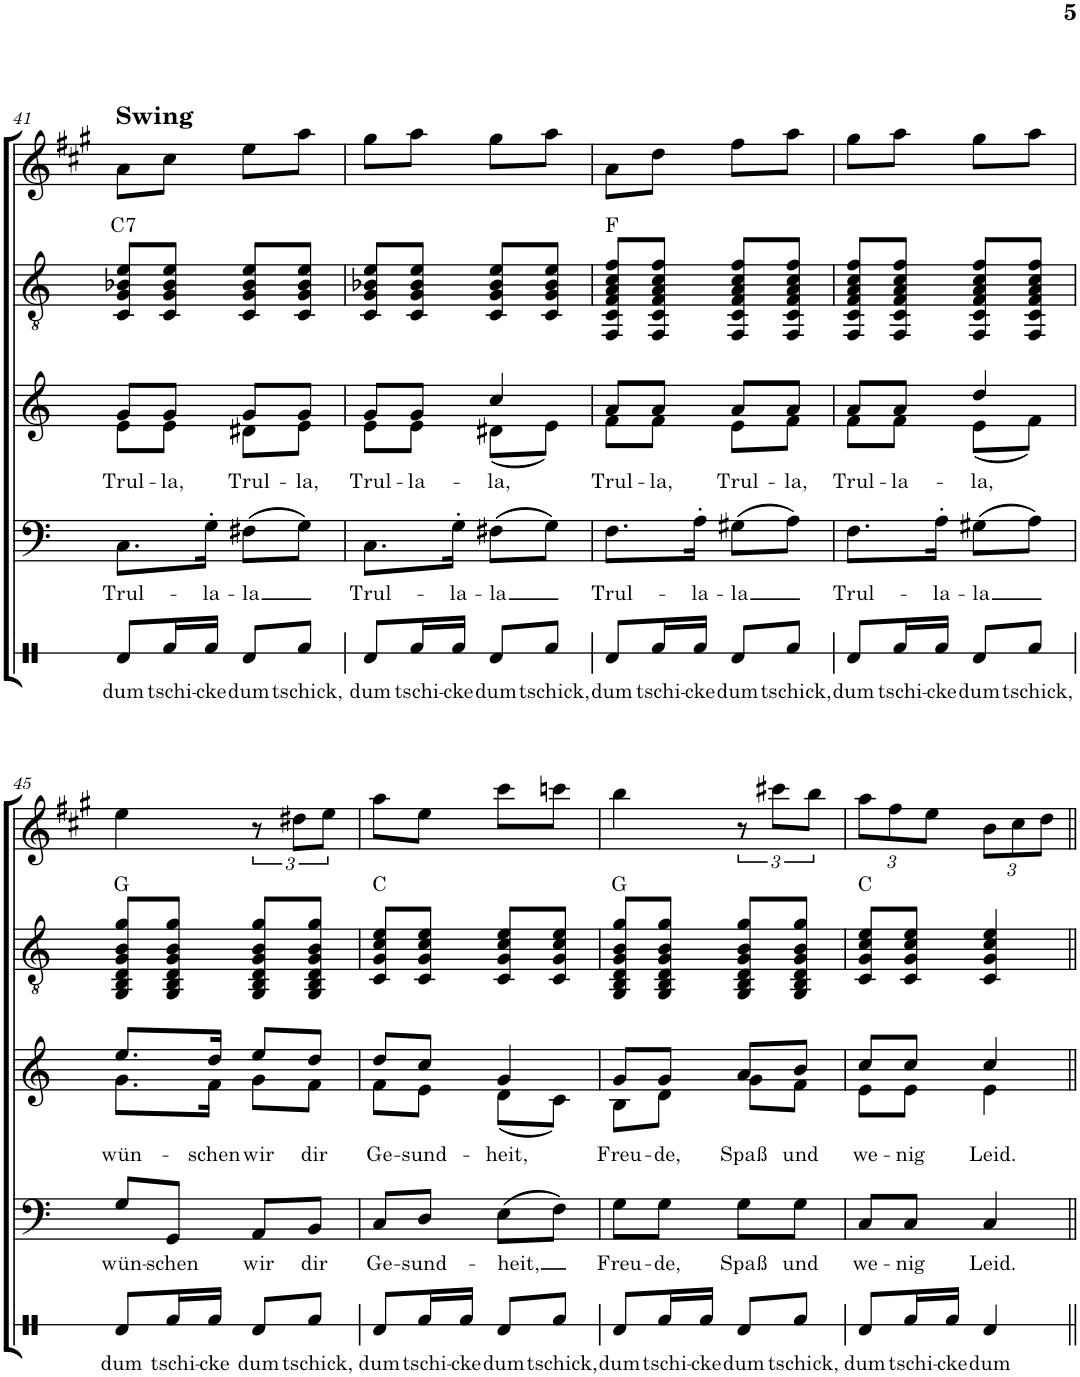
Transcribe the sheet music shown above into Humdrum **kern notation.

**kern	**text	**kern	**text	**kern	**text	**kern	**harte	**kern
*part5	*part5	*part4	*part4	*part3	*part3	*part2	*part2	*part1
*staff5	*staff5	*staff4	*staff4	*staff3	*staff3	*staff2	*	*staff1
*I"Holzblöcke	*	*I"Männer	*	*I"Frauen	*	*I"Akustische Gitarre	*	*I"Altsaxophon
*	*	*	*	*	*	*I'Ac Gtr	*	*I'A Sax
!!LO:PB:g=z
*clefX	*	*clefF4	*	*clefG2	*	*clefGv2	*	*clefG2
*	*	*	*	*	*	*	*	*Trd5c9
*k[]	*	*k[]	*	*k[]	*	*k[]	*	*k[f#c#g#]
*M2/4	*	*M2/4	*	*M2/4	*	*M2/4	*	*M2/4
=41	=41	=41	=41	=41	=41	=41	=41	=41
!	!	!	!	!	!	!	!	!LO:TX:a:B:t=Swing
!	!LO:LY:b	!	!LO:LY:b	!	!LO:LY:b	!	!LO:H:kt=7	!
*	*	*	*	*^	*	*	*	*
8Rd/L	dum	8.C\L	Trul-	8g/L	8e\L	Trul-	8C/ 8G/ 8B-X/ 8e/L	C:7	8a\L
!	!LO:LY:b	!	!	!	!	!LO:LY:b	!	!	!
16Rf/L	tschi-	.	.	8g/J	8e\J	-la,	8C/ 8G/ 8B-/ 8e/J	.	8cc#\J
!	!LO:LY:b	!	!LO:LY:b	!	!	!	!	!	!
16Rf/JJ	-cke	16G'\Jk	-la-	.	.	.	.	.	.
!	!LO:LY:b	!	!LO:LY:b	!	!	!LO:LY:b	!	!	!
8Rd/L	dum	(8F#X\L	-la	8g/L	8d#X\L	Trul-	8C/ 8G/ 8B-/ 8e/L	.	8ee\L
!	!LO:LY:b	!	!	!	!	!LO:LY:b	!	!	!
8Rf/J	tschick,	8G\J)	.	8g/J	8e\J	-la,	8C/ 8G/ 8B-/ 8e/J	.	8aa\J
=42	=42	=42	=42	=42	=42	=42	=42	=42	=42
!	!LO:LY:b	!	!LO:LY:b	!	!	!LO:LY:b	!	!	!
8Rd/L	dum	8.C\L	Trul-	8g/L	8e\L	Trul-	8C/ 8G/ 8B-X/ 8e/L	.	8gg#\L
!	!LO:LY:b	!	!	!	!	!LO:LY:b	!	!	!
16Rf/L	tschi-	.	.	8g/J	8e\J	-la-	8C/ 8G/ 8B-/ 8e/J	.	8aa\J
!	!LO:LY:b	!	!LO:LY:b	!	!	!	!	!	!
16Rf/JJ	-cke	16G'\Jk	-la-	.	.	.	.	.	.
!	!LO:LY:b	!	!LO:LY:b	!	!	!LO:LY:b	!	!	!
8Rd/L	dum	(8F#X\L	-la	4cc/	(8d#X\L	-la,	8C/ 8G/ 8B-/ 8e/L	.	8gg#\L
!	!LO:LY:b	!	!	!	!	!	!	!	!
8Rf/J	tschick,	8G\J)	.	.	8e\J)	.	8C/ 8G/ 8B-/ 8e/J	.	8aa\J
=43	=43	=43	=43	=43	=43	=43	=43	=43	=43
!	!LO:LY:b	!	!LO:LY:b	!	!	!LO:LY:b	!	!	!
8Rd/L	dum	8.F\L	Trul-	8a/L	8f\L	Trul-	8FF/ 8C/ 8F/ 8A/ 8c/ 8f/L	F:maj	8a\L
!	!LO:LY:b	!	!	!	!	!LO:LY:b	!	!	!
16Rf/L	tschi-	.	.	8a/J	8f\J	-la,	8FF/ 8C/ 8F/ 8A/ 8c/ 8f/J	.	8dd\J
!	!LO:LY:b	!	!LO:LY:b	!	!	!	!	!	!
16Rf/JJ	-cke	16A'\Jk	-la-	.	.	.	.	.	.
!	!LO:LY:b	!	!LO:LY:b	!	!	!LO:LY:b	!	!	!
8Rd/L	dum	(8G#X\L	-la	8a/L	8e\L	Trul-	8FF/ 8C/ 8F/ 8A/ 8c/ 8f/L	.	8ff#\L
!	!LO:LY:b	!	!	!	!	!LO:LY:b	!	!	!
8Rf/J	tschick,	8A\J)	.	8a/J	8f\J	-la,	8FF/ 8C/ 8F/ 8A/ 8c/ 8f/J	.	8aa\J
=44	=44	=44	=44	=44	=44	=44	=44	=44	=44
!	!LO:LY:b	!	!LO:LY:b	!	!	!LO:LY:b	!	!	!
8Rd/L	dum	8.F\L	Trul-	8a/L	8f\L	Trul-	8FF/ 8C/ 8F/ 8A/ 8c/ 8f/L	.	8gg#\L
!	!LO:LY:b	!	!	!	!	!LO:LY:b	!	!	!
16Rf/L	tschi-	.	.	8a/J	8f\J	-la-	8FF/ 8C/ 8F/ 8A/ 8c/ 8f/J	.	8aa\J
!	!LO:LY:b	!	!LO:LY:b	!	!	!	!	!	!
16Rf/JJ	-cke	16A'\Jk	-la-	.	.	.	.	.	.
!	!LO:LY:b	!	!LO:LY:b	!	!	!LO:LY:b	!	!	!
8Rd/L	dum	(8G#X\L	-la	4dd/	(8e\L	-la,	8FF/ 8C/ 8F/ 8A/ 8c/ 8f/L	.	8gg#\L
!	!LO:LY:b	!	!	!	!	!	!	!	!
8Rf/J	tschick,	8A\J)	.	.	8f\J)	.	8FF/ 8C/ 8F/ 8A/ 8c/ 8f/J	.	8aa\J
!!LO:LB:g=z
=45	=45	=45	=45	=45	=45	=45	=45	=45	=45
!	!LO:LY:b	!	!LO:LY:b	!	!	!LO:LY:b	!	!	!
8Rd/L	dum	8G/L	wün-	8.ee/L	8.g\L	wün-	8GG/ 8BB/ 8D/ 8G/ 8B/ 8g/L	G:maj	4ee\
!	!LO:LY:b	!	!LO:LY:b	!	!	!	!	!	!
16Rf/L	tschi-	8GG/J	-schen	.	.	.	8GG/ 8BB/ 8D/ 8G/ 8B/ 8g/J	.	.
!	!LO:LY:b	!	!	!	!	!LO:LY:b	!	!	!
16Rf/JJ	-cke	.	.	16dd/Jk	16f\Jk	-schen	.	.	.
!	!LO:LY:b	!	!LO:LY:b	!	!	!LO:LY:b	!	!	!
8Rd/L	dum	8AA/L	wir	8ee/L	8g\L	wir	8GG/ 8BB/ 8D/ 8G/ 8B/ 8g/L	.	12r
.	.	.	.	.	.	.	.	.	12dd#X\L
!	!LO:LY:b	!	!LO:LY:b	!	!	!LO:LY:b	!	!	!
8Rf/J	tschick,	8BB/J	dir	8dd/J	8f\J	dir	8GG/ 8BB/ 8D/ 8G/ 8B/ 8g/J	.	.
.	.	.	.	.	.	.	.	.	12ee\J
=46	=46	=46	=46	=46	=46	=46	=46	=46	=46
!	!LO:LY:b	!	!LO:LY:b	!	!	!LO:LY:b	!	!	!
8Rd/L	dum	8C/L	Ge-	8dd/L	8f\L	Ge-	8C/ 8G/ 8c/ 8e/L	C:maj	8aa\L
!	!LO:LY:b	!	!LO:LY:b	!	!	!LO:LY:b	!	!	!
16Rf/L	tschi-	8D/J	-sund-	8cc/J	8e\J	-sund-	8C/ 8G/ 8c/ 8e/J	.	8ee\J
!	!LO:LY:b	!	!	!	!	!	!	!	!
16Rf/JJ	-cke	.	.	.	.	.	.	.	.
!	!LO:LY:b	!	!LO:LY:b	!	!	!LO:LY:b	!	!	!
8Rd/L	dum	(8E\L	-heit,	4g/	(8d\L	-heit,	8C/ 8G/ 8c/ 8e/L	.	8ccc#\L
!	!LO:LY:b	!	!	!	!	!	!	!	!
8Rf/J	tschick,	8F\J)	.	.	8c\J)	.	8C/ 8G/ 8c/ 8e/J	.	8cccn\J
=47	=47	=47	=47	=47	=47	=47	=47	=47	=47
!	!LO:LY:b	!	!LO:LY:b	!	!	!LO:LY:b	!	!	!
8Rd/L	dum	8G\L	Freu-	8g/L	8B\L	Freu-	8GG/ 8BB/ 8D/ 8G/ 8B/ 8g/L	G:maj	4bb\
!	!LO:LY:b	!	!LO:LY:b	!	!	!LO:LY:b	!	!	!
16Rf/L	tschi-	8G\J	-de,	8g/J	8d\J	-de,	8GG/ 8BB/ 8D/ 8G/ 8B/ 8g/J	.	.
!	!LO:LY:b	!	!	!	!	!	!	!	!
16Rf/JJ	-cke	.	.	.	.	.	.	.	.
!	!LO:LY:b	!	!LO:LY:b	!	!	!LO:LY:b	!	!	!
8Rd/L	dum	8G\L	Spaß	8a/L	8g\L	Spaß	8GG/ 8BB/ 8D/ 8G/ 8B/ 8g/L	.	12r
.	.	.	.	.	.	.	.	.	12ccc#X\L
!	!LO:LY:b	!	!LO:LY:b	!	!	!LO:LY:b	!	!	!
8Rf/J	tschick,	8G\J	und	8b/J	8f\J	und	8GG/ 8BB/ 8D/ 8G/ 8B/ 8g/J	.	.
.	.	.	.	.	.	.	.	.	12bb\J
=48	=48	=48	=48	=48	=48	=48	=48	=48	=48
!	!LO:LY:b	!	!LO:LY:b	!	!	!LO:LY:b	!	!	!
*	*	*	*	*	*	*	*	*	*Xbrackettup
8Rd/L	dum	8C/L	we-	8cc/L	8e\L	we-	8C/ 8G/ 8c/ 8e/L	C:maj	12aa\L
.	.	.	.	.	.	.	.	.	12ff#\
!	!LO:LY:b	!	!LO:LY:b	!	!	!LO:LY:b	!	!	!
16Rf/L	tschi-	8C/J	-nig	8cc/J	8e\J	-nig	8C/ 8G/ 8c/ 8e/J	.	.
.	.	.	.	.	.	.	.	.	12ee\J
!	!LO:LY:b	!	!	!	!	!	!	!	!
16Rf/JJ	-cke	.	.	.	.	.	.	.	.
!	!LO:LY:b	!	!LO:LY:b	!	!	!LO:LY:b	!	!	!
4Rd/	dum	4C/	Leid.	4cc/	4e\	Leid.	4C/ 4G/ 4c/ 4e/	.	12b\L
.	.	.	.	.	.	.	.	.	12cc#\
.	.	.	.	.	.	.	.	.	12dd\J
*	*	*	*	*v	*v	*	*	*	*
=||	=||	=||	=||	=||	=||	=||	=||	=||
*-	*-	*-	*-	*-	*-	*-	*-	*-
